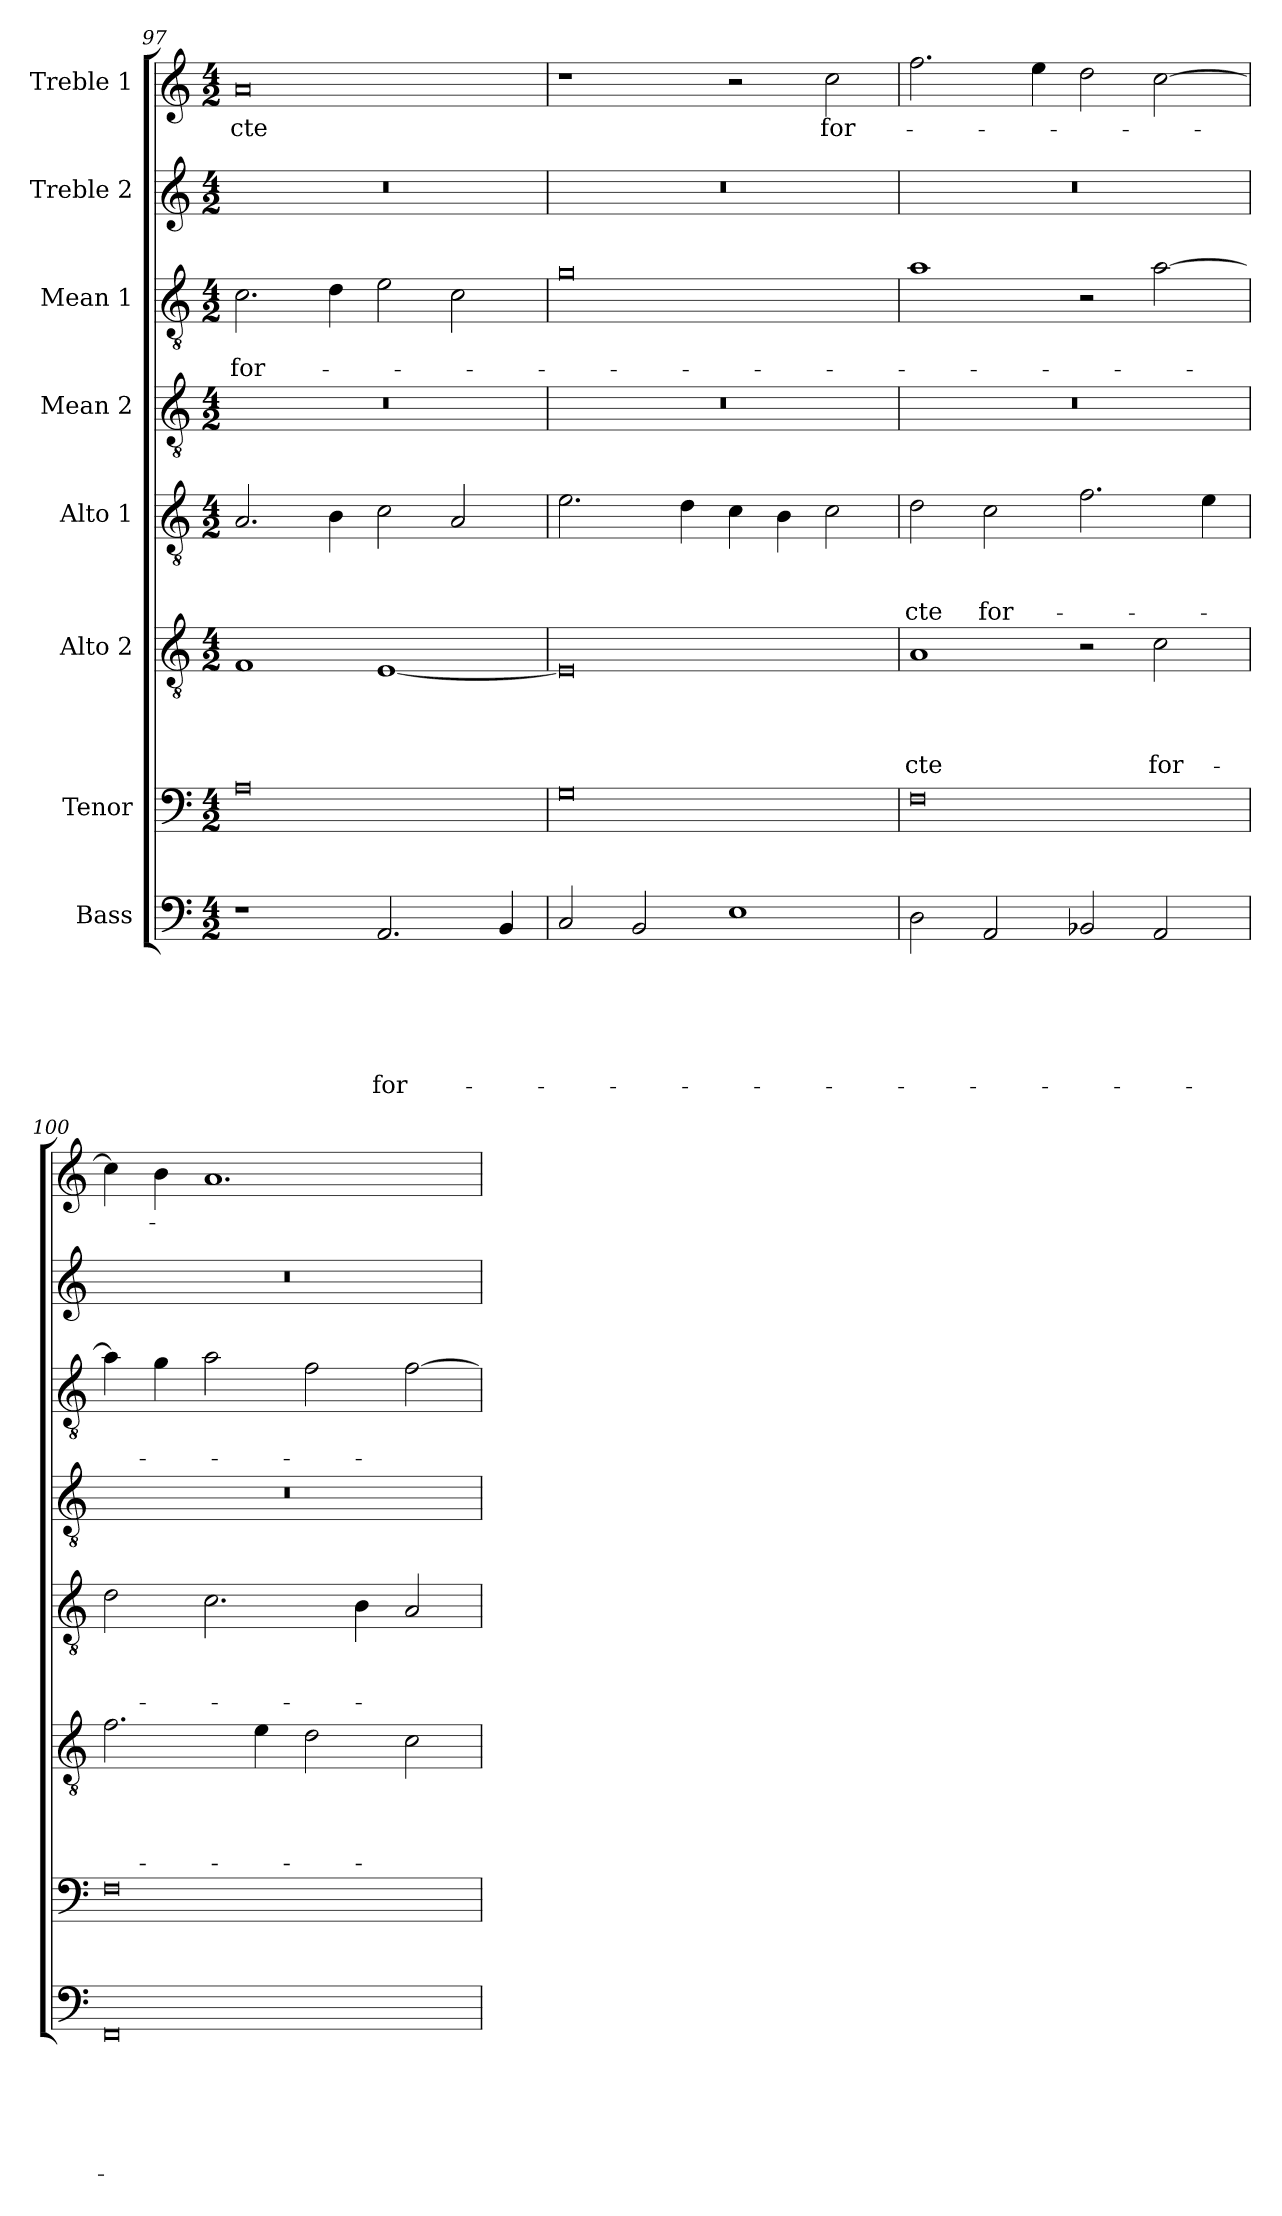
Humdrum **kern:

**kern	**text	**text	**text	**text	**text	**text	**kern	**kern	**text	**text	**text	**text	**kern	**text	**text	**text	**kern	**kern	**text	**text	**kern	**kern	**text
*part8	*part8	*part8	*part8	*part8	*part8	*part8	*part7	*part6	*part6	*part6	*part6	*part6	*part5	*part5	*part5	*part5	*part4	*part3	*part3	*part3	*part2	*part1	*part1
*staff8	*staff8	*staff8	*staff8	*staff8	*staff8	*staff8	*staff7	*staff6	*staff6	*staff6	*staff6	*staff6	*staff5	*staff5	*staff5	*staff5	*staff4	*staff3	*staff3	*staff3	*staff2	*staff1	*staff1
*I"Bass	*	*	*	*	*	*	*I"Tenor	*I"Alto 2	*	*	*	*	*I"Alto 1	*	*	*	*I"Mean 2	*I"Mean 1	*	*	*I"Treble 2	*I"Treble 1	*
*clefF4	*	*	*	*	*	*	*clefF4	*clefGv2	*	*	*	*	*clefGv2	*	*	*	*clefGv2	*clefGv2	*	*	*clefG2	*clefG2	*
*k[]	*	*	*	*	*	*	*k[]	*k[]	*	*	*	*	*k[]	*	*	*	*k[]	*k[]	*	*	*k[]	*k[]	*
*C:	*	*	*	*	*	*	*C:	*C:	*	*	*	*	*C:	*	*	*	*C:	*C:	*	*	*C:	*C:	*
*M4/2	*	*	*	*	*	*	*M4/2	*M4/2	*	*	*	*	*M4/2	*	*	*	*M4/2	*M4/2	*	*	*M4/2	*M4/2	*
=97	=97	=97	=97	=97	=97	=97	=97	=97	=97	=97	=97	=97	=97	=97	=97	=97	=97	=97	=97	=97	=97	=97	=97
1r	.	.	.	.	.	.	0A	1F	.	.	.	.	2.A/	.	.	.	0r	2.c\	.	for-	0r	0a	-cte
.	.	.	.	.	.	.	.	.	.	.	.	.	4B\	.	.	.	.	4d\	.	.	.	.	.
2.AA/	.	.	.	.	.	for-	.	[1E	.	.	.	.	2c\	.	.	.	.	2e\	.	.	.	.	.
.	.	.	.	.	.	.	.	.	.	.	.	.	2A/	.	.	.	.	2c\	.	.	.	.	.
4BB/	.	.	.	.	.	.	.	.	.	.	.	.	.	.	.	.	.	.	.	.	.	.	.
=98	=98	=98	=98	=98	=98	=98	=98	=98	=98	=98	=98	=98	=98	=98	=98	=98	=98	=98	=98	=98	=98	=98	=98
2C/	.	.	.	.	.	.	0G	0E]	.	.	.	.	2.e\	.	.	.	0r	0g	.	.	0r	1r	.
2BB/	.	.	.	.	.	.	.	.	.	.	.	.	.	.	.	.	.	.	.	.	.	.	.
.	.	.	.	.	.	.	.	.	.	.	.	.	4d\	.	.	.	.	.	.	.	.	.	.
1E	.	.	.	.	.	.	.	.	.	.	.	.	4c\	.	.	.	.	.	.	.	.	2r	.
.	.	.	.	.	.	.	.	.	.	.	.	.	4B\	.	.	.	.	.	.	.	.	.	.
.	.	.	.	.	.	.	.	.	.	.	.	.	2c\	.	.	.	.	.	.	.	.	2cc\	for-
=99	=99	=99	=99	=99	=99	=99	=99	=99	=99	=99	=99	=99	=99	=99	=99	=99	=99	=99	=99	=99	=99	=99	=99
2D\	.	.	.	.	.	.	0F	1A	.	.	.	-cte	2d\	.	.	-cte	0r	1a	.	.	0r	2.ff\	.
2AA/	.	.	.	.	.	.	.	.	.	.	.	.	2c\	.	.	for-	.	.	.	.	.	.	.
.	.	.	.	.	.	.	.	.	.	.	.	.	.	.	.	.	.	.	.	.	.	4ee\	.
2BB-X/	.	.	.	.	.	.	.	2r	.	.	.	.	2.f\	.	.	.	.	2r	.	.	.	2dd\	.
2AA/	.	.	.	.	.	.	.	2c\	.	.	.	for-	.	.	.	.	.	[2a\	.	.	.	[2cc\	.
.	.	.	.	.	.	.	.	.	.	.	.	.	4e\	.	.	.	.	.	.	.	.	.	.
=100	=100	=100	=100	=100	=100	=100	=100	=100	=100	=100	=100	=100	=100	=100	=100	=100	=100	=100	=100	=100	=100	=100	=100
0FF	.	.	.	.	.	.	0F	2.f\	.	.	.	.	2d\	.	.	.	0r	4a\]	.	.	0r	4cc\]	.
.	.	.	.	.	.	.	.	.	.	.	.	.	.	.	.	.	.	4g\	.	.	.	4b\	.
.	.	.	.	.	.	.	.	.	.	.	.	.	2.c\	.	.	.	.	2a\	.	.	.	1.a	.
.	.	.	.	.	.	.	.	4e\	.	.	.	.	.	.	.	.	.	.	.	.	.	.	.
.	.	.	.	.	.	.	.	2d\	.	.	.	.	.	.	.	.	.	2f\	.	.	.	.	.
.	.	.	.	.	.	.	.	.	.	.	.	.	4B\	.	.	.	.	.	.	.	.	.	.
.	.	.	.	.	.	.	.	2c\	.	.	.	.	2A/	.	.	.	.	[2f\	.	.	.	.	.
=	=	=	=	=	=	=	=	=	=	=	=	=	=	=	=	=	=	=	=	=	=	=	=
*-	*-	*-	*-	*-	*-	*-	*-	*-	*-	*-	*-	*-	*-	*-	*-	*-	*-	*-	*-	*-	*-	*-	*-
